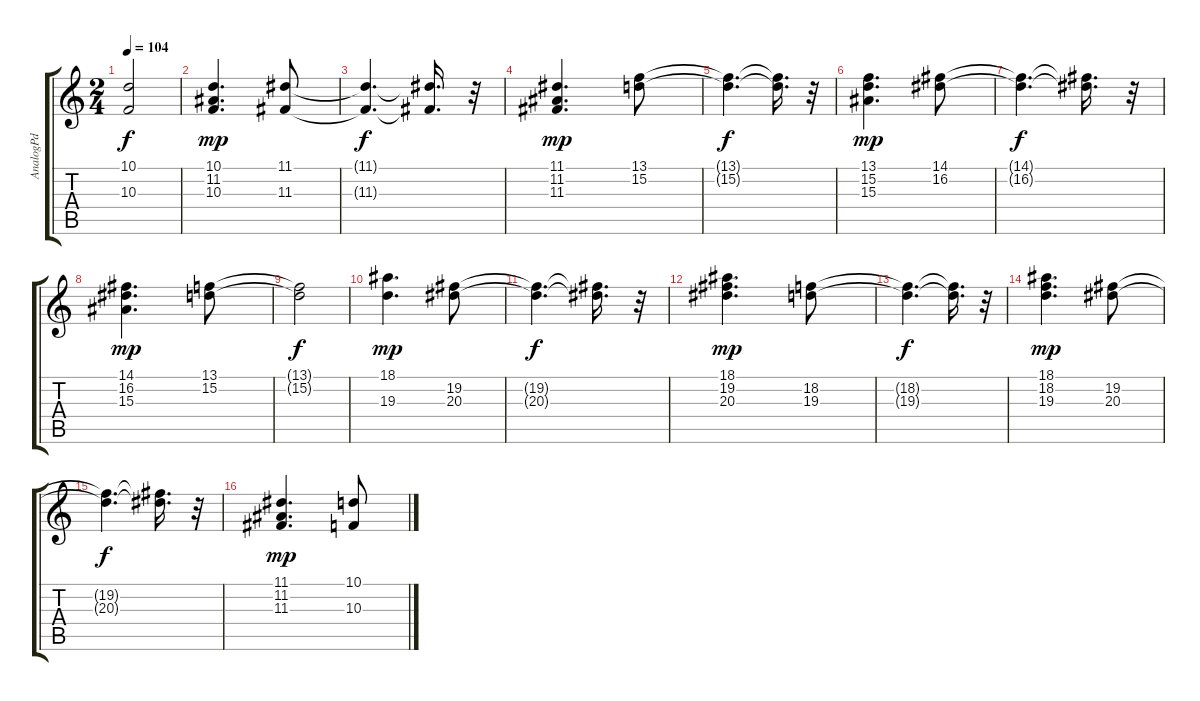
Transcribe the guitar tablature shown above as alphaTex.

\track ("AnalogPd" "AnalogPd") {instrument synthstrings1}
\staff {score tabs}
\tuning (E4 B3 G3 D3 A2 E2) {hide}
\ts (2 4)
\tempo 104
\clef g2
\ks c
(10.1{t} 10.3{t}).2{dy f} |
(10.1 11.2 10.3).4{d dy mp} (11.1 11.3).8 |
(11.1{t} 11.3{t}).4{d dy f} (11.1{t} 11.3{t}).16{d} r.32 |
(11.1 11.2 11.3).4{d dy mp} (13.1 15.2).8 |
(13.1{t} 15.2{t}).4{d dy f} (13.1{t} 15.2{t}).16{d} r.32 |
(13.1 15.2 15.3).4{d dy mp} (14.1 16.2).8 |
(14.1{t} 16.2{t}).4{d dy f} (14.1{t} 16.2{t}).16{d} r.32 |
(14.1 16.2 15.3).4{d dy mp} (13.1 15.2).8 |
(13.1{t} 15.2{t}).2{dy f} |
(18.1 19.3).4{d dy mp} (19.2 20.3).8 |
(19.2{t} 20.3{t}).4{d dy f} (19.2{t} 20.3{t}).16{d} r.32 |
(18.1 19.2 20.3).4{d dy mp} (18.2 19.3).8 |
(18.2{t} 19.3{t}).4{d dy f} (18.2{t} 19.3{t}).16{d} r.32 |
(18.1 18.2 19.3).4{d dy mp} (19.2 20.3).8 |
(19.2{t} 20.3{t}).4{d dy f} (19.2{t} 20.3{t}).16{d} r.32 |
(11.1 11.2 11.3).4{d dy mp} (10.1 10.3).8
